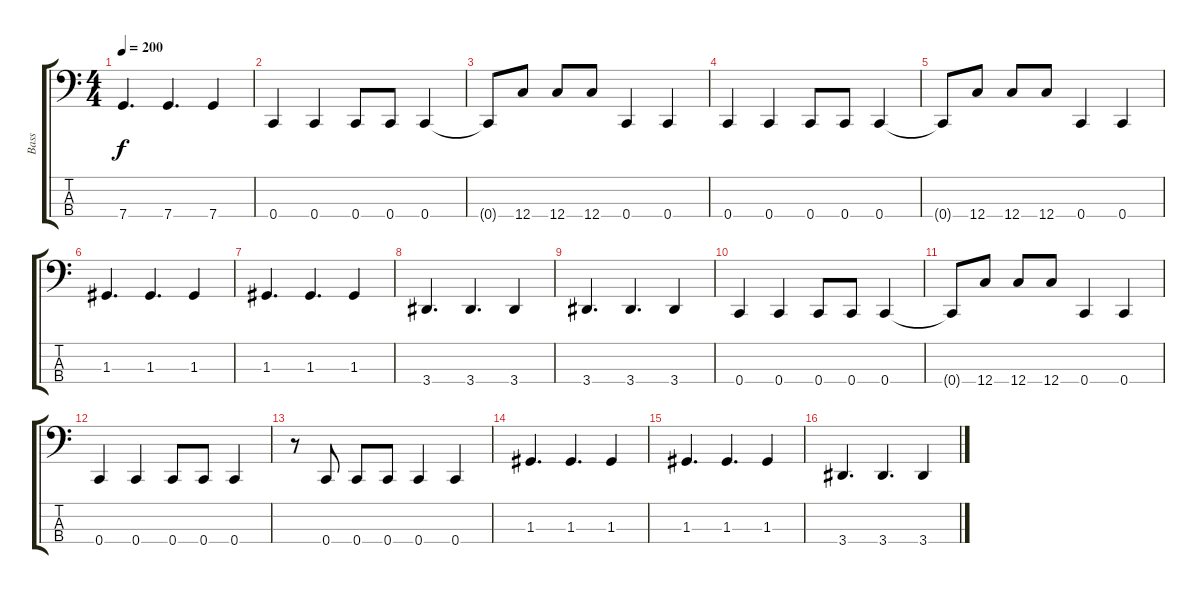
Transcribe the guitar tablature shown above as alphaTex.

\track ("Bass" "Bass") {instrument electricbasspick}
\staff {score tabs}
\tuning (F2 C2 G1 C1) {hide}
\ts (4 4)
\tempo 200
\clef f4
\ks c
7.4.4{d dy f} 7.4.4{d} 7.4.4 |
0.4.4 0.4.4 0.4.8 0.4.8 0.4.4 |
0.4{t}.8 12.4.8 12.4.8 12.4.8 0.4.4 0.4.4 |
0.4.4 0.4.4 0.4.8 0.4.8 0.4.4 |
0.4{t}.8 12.4.8 12.4.8 12.4.8 0.4.4 0.4.4 |
1.3.4{d} 1.3.4{d} 1.3.4 |
1.3.4{d} 1.3.4{d} 1.3.4 |
3.4.4{d} 3.4.4{d} 3.4.4 |
3.4.4{d} 3.4.4{d} 3.4.4 |
0.4.4 0.4.4 0.4.8 0.4.8 0.4.4 |
0.4{t}.8 12.4.8 12.4.8 12.4.8 0.4.4 0.4.4 |
0.4.4 0.4.4 0.4.8 0.4.8 0.4.4 |
r.8 0.4.8 0.4.8 0.4.8 0.4.4 0.4.4 |
1.3.4{d} 1.3.4{d} 1.3.4 |
1.3.4{d} 1.3.4{d} 1.3.4 |
3.4.4{d} 3.4.4{d} 3.4.4
